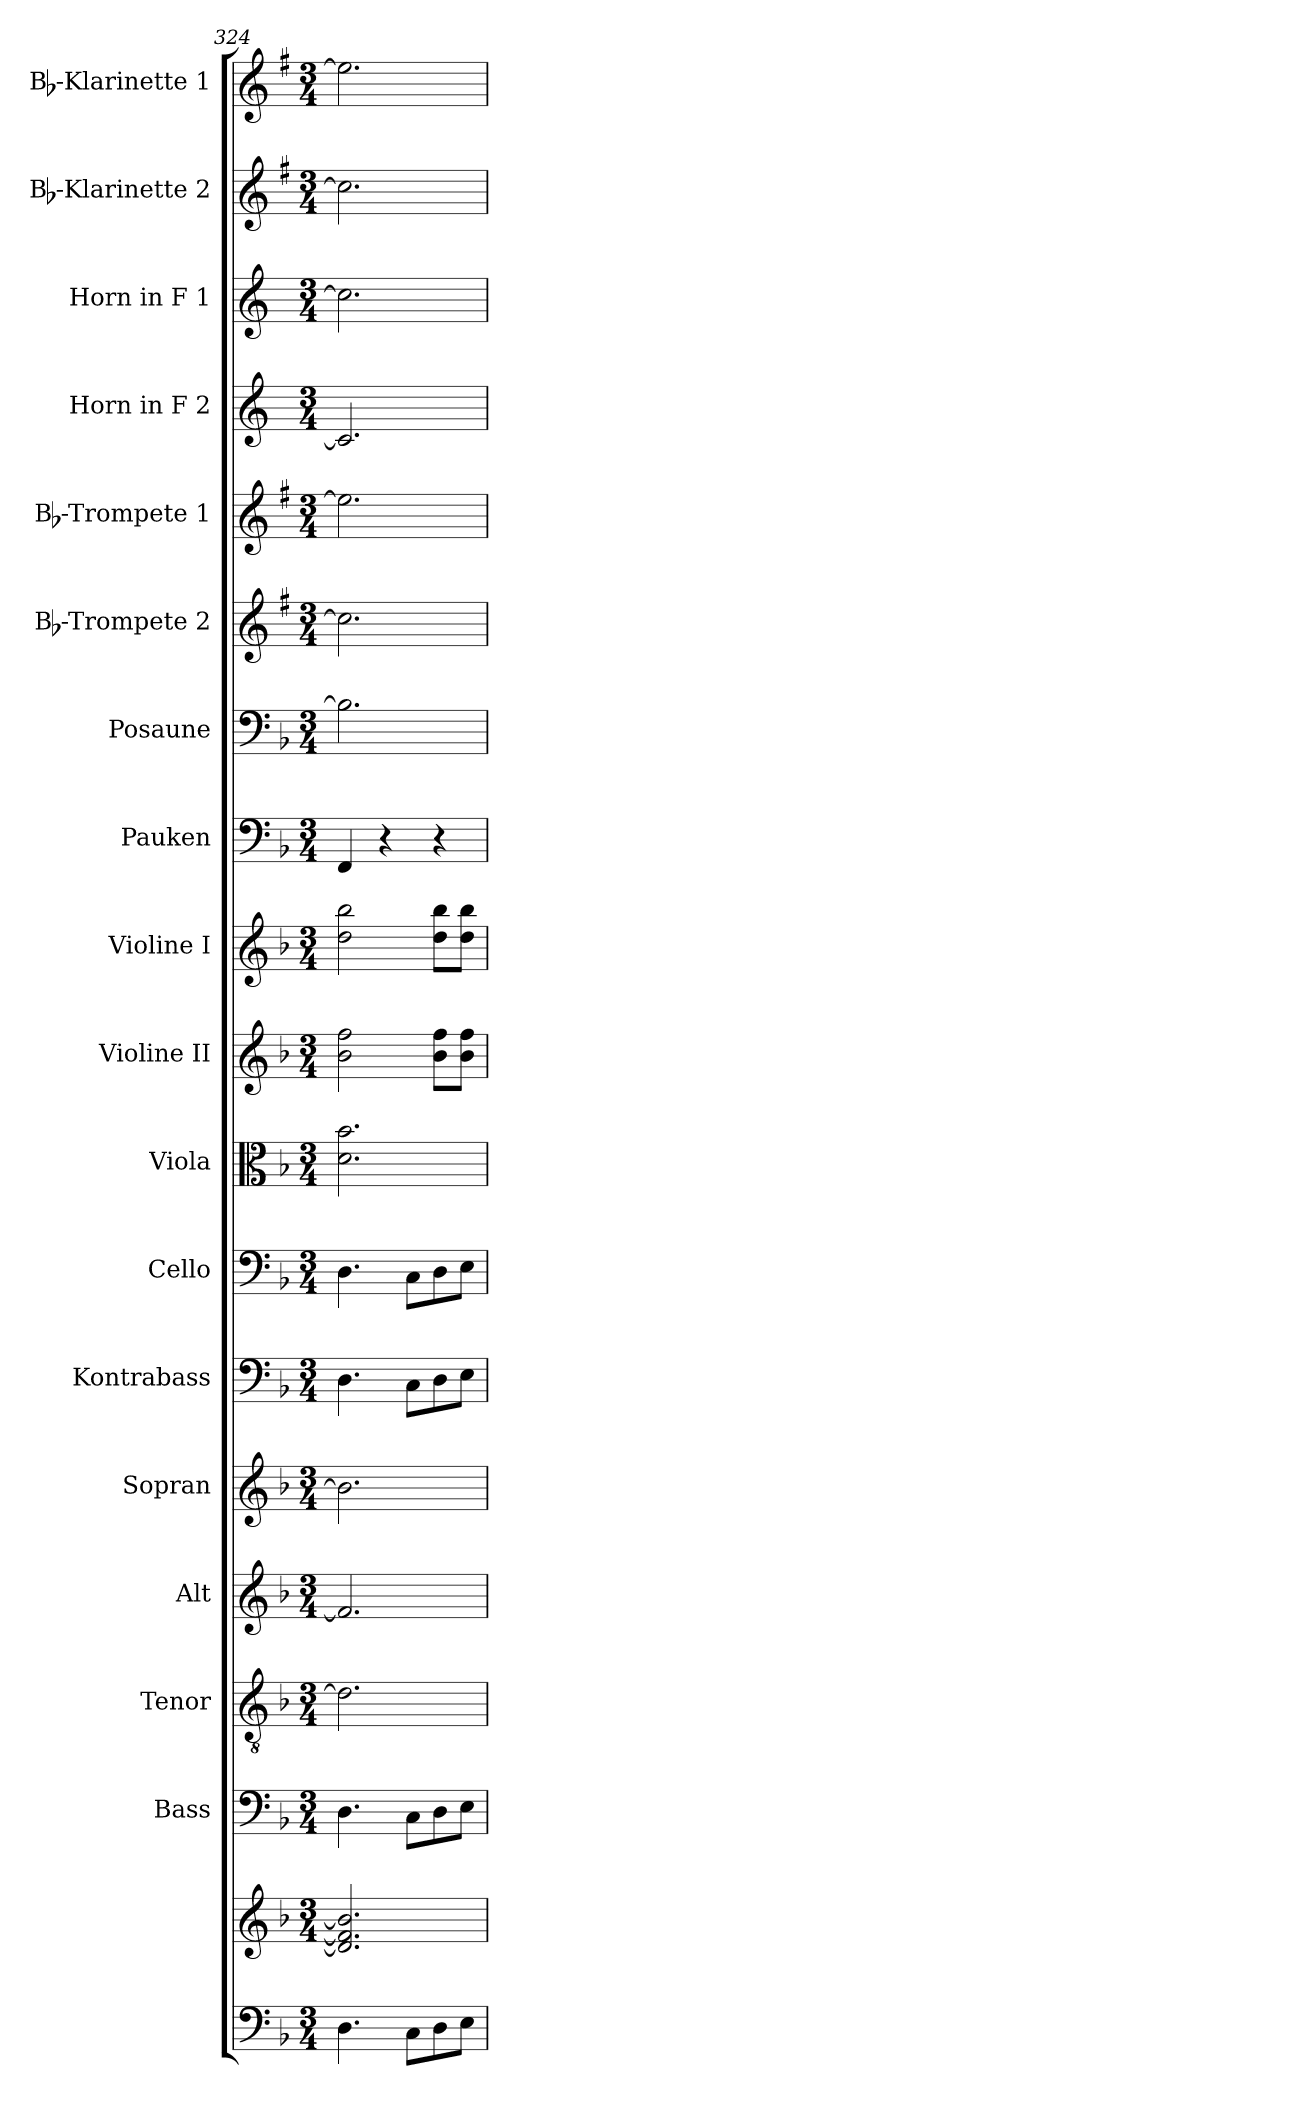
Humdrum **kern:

**kern	**kern	**kern	**kern	**kern	**kern	**kern	**kern	**kern	**kern	**kern	**kern	**kern	**kern	**kern	**kern	**kern	**kern	**kern
*part18	*part18	*part17	*part16	*part15	*part14	*part13	*part12	*part11	*part10	*part9	*part8	*part7	*part6	*part5	*part4	*part3	*part2	*part1
*staff19	*staff18	*staff17	*staff16	*staff15	*staff14	*staff13	*staff12	*staff11	*staff10	*staff9	*staff8	*staff7	*staff6	*staff5	*staff4	*staff3	*staff2	*staff1
*	*	*I"Bass	*I"Tenor	*I"Alt	*I"Sopran	*I"Kontrabass	*I"Cello	*I"Viola	*I"Violine II	*I"Violine I	*I"Pauken	*I"Posaune	*I"Bb-Trompete 2	*I"Bb-Trompete 1	*I"Horn in F 2	*I"Horn in F 1	*I"Bb-Klarinette 2	*I"Bb-Klarinette 1
*	*	*I'B.	*I'T.	*I'A.	*I'S.	*I'Kb.	*	*I'Vla.	*I'Vl. II	*I'Vl. I	*I'Pk.	*I'Pos.	*I'Bb Trp. 2	*I'Bb Trp. 1	*	*	*I'Bb Kl. 2	*I'Bb Kl. 1
*clefF4	*clefG2	*clefF4	*clefGv2	*clefG2	*clefG2	*clefF4	*clefF4	*clefC3	*clefG2	*clefG2	*clefF4	*clefF4	*clefG2	*clefG2	*clefG2	*clefG2	*clefG2	*clefG2
*	*	*	*	*	*	*ITrd7c12	*	*	*	*	*	*	*ITrd1c2	*ITrd1c2	*ITrd4c7	*ITrd4c7	*ITrd1c2	*ITrd1c2
*k[b-]	*k[b-]	*k[b-]	*k[b-]	*k[b-]	*k[b-]	*k[b-]	*k[b-]	*k[b-]	*k[b-]	*k[b-]	*k[b-]	*k[b-]	*k[b-]	*k[b-]	*k[b-]	*k[b-]	*k[b-]	*k[b-]
*F:	*F:	*F:	*F:	*F:	*F:	*F:	*F:	*F:	*F:	*F:	*F:	*F:	*F:	*F:	*F:	*F:	*F:	*F:
*M3/4	*M3/4	*M3/4	*M3/4	*M3/4	*M3/4	*M3/4	*M3/4	*M3/4	*M3/4	*M3/4	*M3/4	*M3/4	*M3/4	*M3/4	*M3/4	*M3/4	*M3/4	*M3/4
=324	=324	=324	=324	=324	=324	=324	=324	=324	=324	=324	=324	=324	=324	=324	=324	=324	=324	=324
4.D\	2.d/] 2.f/] 2.b-/]	4.D\	2.d\]	2.f/]	2.b-\]	4.DD\	4.D\	2.d\ 2.b-\	2b-\ 2ff\	2dd\ 2bb-\	4FF/	2.B-\]	2.b-\]	2.dd\]	2.F/]	2.f\]	2.b-\]	2.dd\]
.	.	.	.	.	.	.	.	.	.	.	4r	.	.	.	.	.	.	.
8C\L	.	8C\L	.	.	.	8CC\L	8C\L	.	.	.	.	.	.	.	.	.	.	.
8D\	.	8D\	.	.	.	8DD\	8D\	.	8b-\ 8ff\L	8dd\ 8bb-\L	4r	.	.	.	.	.	.	.
8E\J	.	8E\J	.	.	.	8EE\J	8E\J	.	8b-\ 8ff\J	8dd\ 8bb-\J	.	.	.	.	.	.	.	.
=	=	=	=	=	=	=	=	=	=	=	=	=	=	=	=	=	=	=
*-	*-	*-	*-	*-	*-	*-	*-	*-	*-	*-	*-	*-	*-	*-	*-	*-	*-	*-
